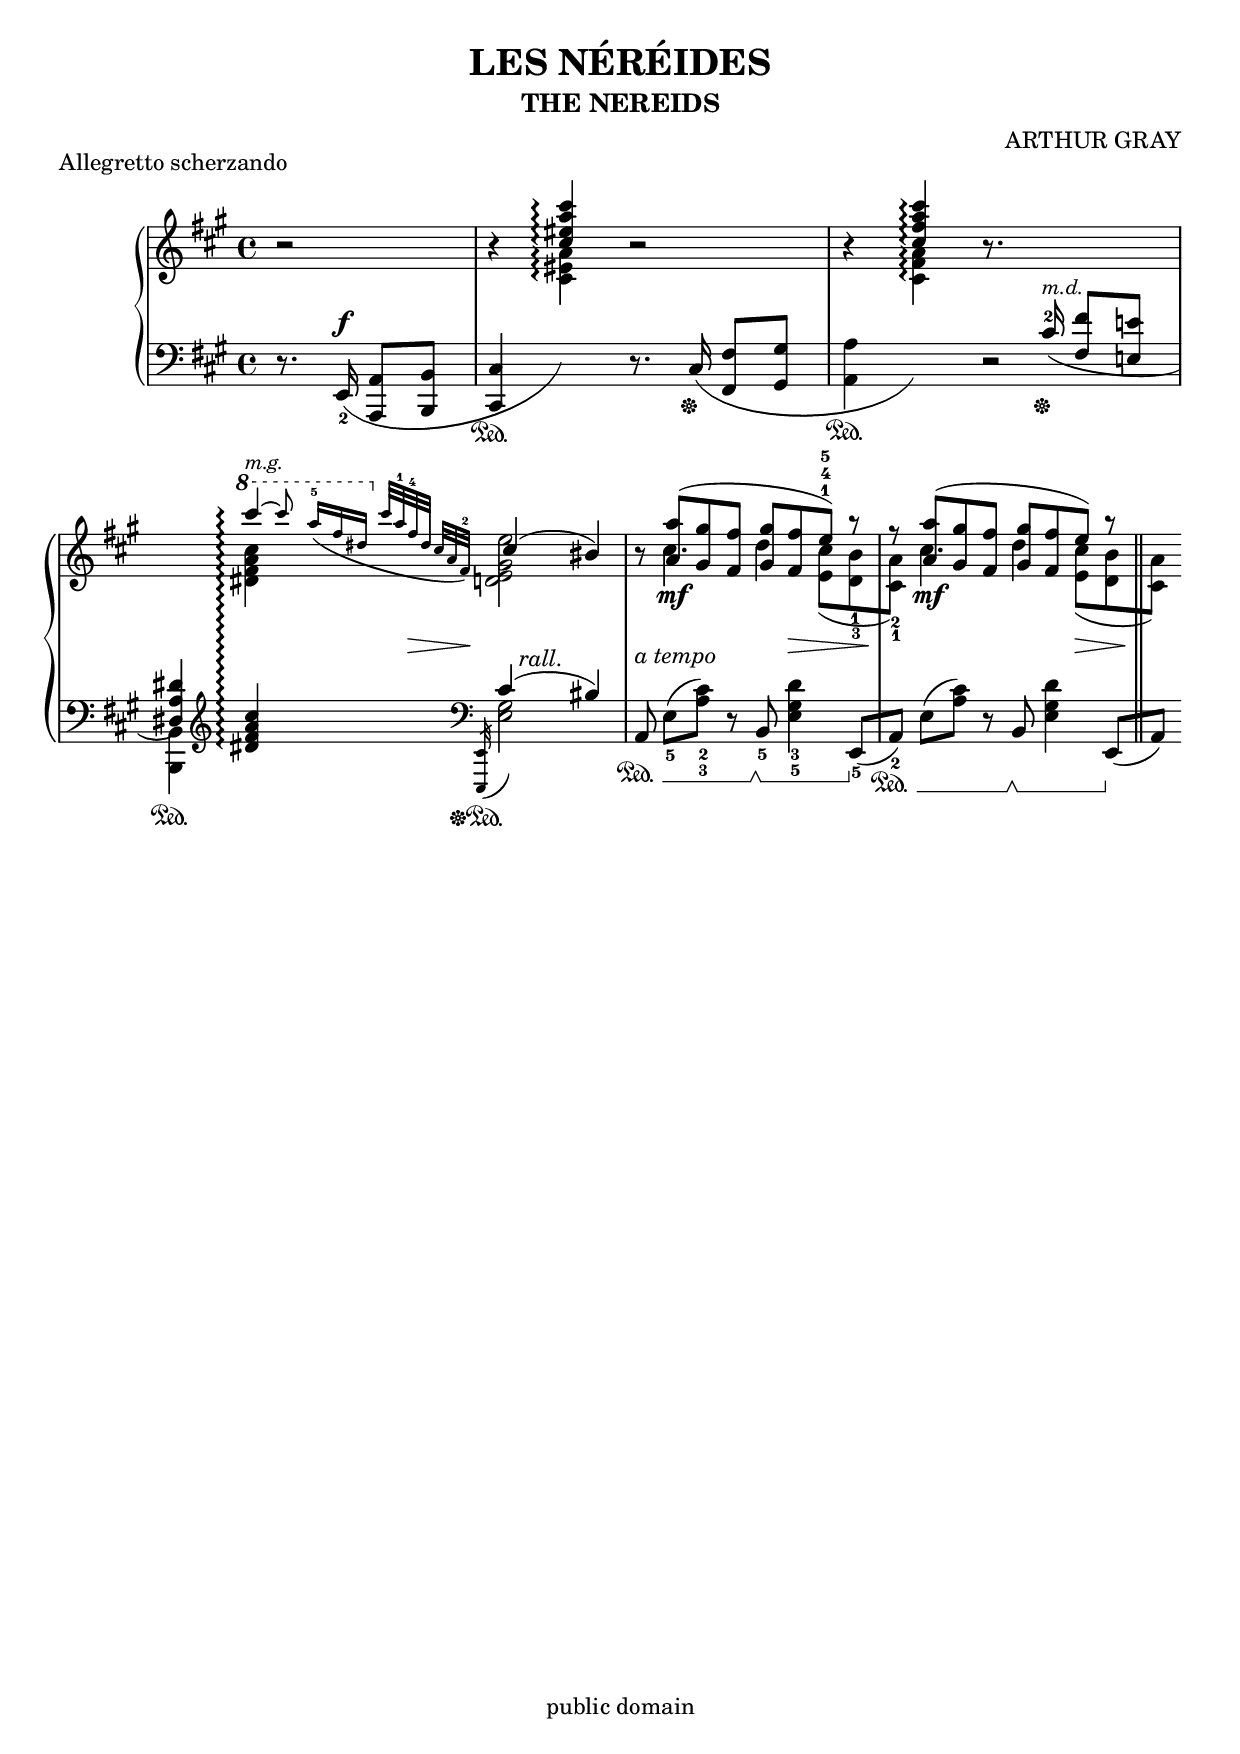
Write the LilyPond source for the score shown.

\version "2.11.38"

\header {
    composer = "ARTHUR GRAY"
    title = "LES NÉRÉIDES"
    subtitle = "THE NEREIDS"
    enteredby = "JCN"
    piece = "Allegretto scherzando"
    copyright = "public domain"
}

%{

Nastiest piece of competition at
http://www.orphee.com/comparison/study.html, see
http://www.orphee.com/comparison/gray.pdf

Lines that contain tweaks (10 currently, not counting reverts) are
marked with %tweak

possibly more impressive to render without tweaks?

  grep -v tweak input/les-nereides.ly >> lnnt.ly
  lilypond lnnt.ly

%}

treble = \new Voice \relative c''{
    \key a \major
    r2
    | %2
    \stemUp
    r4 <cis eis a cis>\arpeggio r2
    | %3
    r4 <cis fis a cis>\arpeggio r8.

    \change Staff=bass

    cis,16^2(^\markup {\small \italic "m.d." }\sustainUp
    <fis fis,>8 <e! e,!>
    | %4
    <dis, a' dis>4)\sustainDown
    
    \change Staff=treble
    
    \slurUp
    \set PianoStaff.connectArpeggios = ##t

    #(set-octavation 1)

    \tieUp
    cis''''4^\markup { \small \italic "m.g." }\arpeggio~
    \grace {
        cis8
	\revert Stem #'direction
	
	a16[-5_( fis dis]
	#(set-octavation 0)
	
	cis32[ a-1 fis-4 dis]   cis[ a  fis)-2]
				% the small grace in lower staff comes after us
	s32
    }


    \stemUp
    cis'4( bis)

    | %5
    r8 <a' a,>8(\mf <gis gis,> <fis fis,>
    
    % \fingerUp
    \override Fingering  #'direction = #UP
    
    <gis gis,> <fis fis,> e)-1-4-5 r

    | %6
    r <a a,>8(\mf <gis gis,> <fis fis,>
    <gis gis,> <fis fis,>  e) r
    
    | %7
    \bar "||"
}

trebleTwo = \new Voice \relative c''{
    \stemDown
    \slurDown
    % \fingerDown
    \override Fingering  #'direction = #DOWN
    s2
    | %1
    s1*2
    | %4
    s4
    <cis' a fis dis>4\arpeggio
    <e, gis, e d!>2
    | %5
    s8 cis4. d4
    % fair to count as one tweak?
    \override Fingering #'add-stem-support = ##t %tweak
    \override Fingering #'padding = #0.15
    \override Fingering #'slur-padding = #0.1
    <cis e,>8[( <d,_3 b'_1>
    | %6
    <cis_1 a'_2>)] cis'4. d4 
    <cis e,>8[( <b d,>
    | %7
    <a cis,>)]
}

bass = \new Voice \relative c{
    \partial 2
    \key a \major
    
    \slurDown
    \dynamicUp

    r8. e,16(\f_2 <a a,>8[ <b b,>]
    | %2
    %\override Staff.SustainPedalLineSpanner #'staff-padding = #5 %tweak
			   
    <cis cis,>4\sustainDown
    \change Staff=treble
    \stemDown
    <a'' eis cis>4)\arpeggio
    
    \change Staff=bass
    \stemNeutral
    
    r8. cis,,16(\sustainUp <fis fis,>8 <gis gis,>
    
    | %3

    <a a,>4\sustainDown
    \change Staff=treble
			
    \stemNeutral
    \stemDown    
    <a' fis cis>)\arpeggio
    \change Staff=bass
    \stemNeutral
    r2
    
    | %4
    \stemDown
    <b,, b,>4
    \clef treble
    \stemNeutral
    <<
        %urg: staff-change: ! on dis
        <cis'' a fis dis!>\arpeggio
    >>
    
    \grace {
	\override Stem  #'stroke-style = #"grace"
  
        s8
        s16 s s
 	s32 s s
	s s s
	\clef bass
	<e,,, e,>32(\sustainUp\sustainDown
    
	\revert Stem #'stroke-style
    }
    <gis' e>2)
    
    | %5
    \slurUp
    
    % \fingerDown
    \override Fingering  #'direction = #DOWN

			   
    %\override Staff.SustainPedalLineSpanner #'staff-padding = #3.5 %tweak
    \set Staff.pedalSustainStyle = #'mixed
    %%a,8 e'[-5(<a-2 cis-3>])

			   
    a,8\sustainDown e'[-5(<a cis>])-2-3
    %%r b,-5 <e-3 gis-5 d'>4
    r b,-5\sustainUp\sustainDown <e gis d'>4-3-5
    \slurNeutral
    e,8[-5(\sustainUp
    
    | %6
    a)-2]\sustainDown
    \slurUp
    e'[(<a cis>)] r b,\sustainUp\sustainDown <e gis d'>4
    \slurNeutral
    e,8[(\sustainUp
    
    | %7
    a)]
}

bassTwo = \new Voice \relative c{
    \skip 2
    \skip 1*2
    \skip 2

    \stemUp
    \slurUp

    cis'4( bis)
}

middleDynamics = {
    %\override Dynamics.TextScript  #'padding = #-1 %tweak
    s2
    s1*2
    | %4
    s2
    \grace {
	s8
	s16 s s
	s32 s
	s\> s
	s32 s s\! s
    
    }
    \textLengthOn
    s32 s-"rall." s s s8 s4
    \textLengthOff
    | %5
    s2-"a tempo" s8
    s \> s s
    | %6 
    s8\!
    s2 s8 s\> s
    | %7
    s8\!
}

theScore = \score{
    \context PianoStaff <<
        \new Staff = "treble" <<
	    \treble
	    \trebleTwo
        >>
	\new Dynamics <<
	    \middleDynamics
	>>
        \new Staff = "bass" <<
	    \clef bass
	    \bass
	    \bassTwo
        >>
    >>
    \layout {
	\context {
	    \Score
	    pedalSustainStrings = #'("Ped." "*Ped." "*")
	    \remove Bar_number_engraver
        }
	\context {
	    \type "Engraver_group"
	    \name Dynamics
	    \consists "Output_property_engraver"
	    \override VerticalAxisGroup #'minimum-Y-extent = #'(0 . 0)

	    \consists "Script_engraver"
	    \consists "Dynamic_engraver"
	    \consists "Text_engraver"

	    %%\override TextScript #'font-size = #1
	    \override TextScript #'font-shape = #'italic

	    \consists "Skip_event_swallow_translator"

	    \consists "Axis_group_engraver"
    	}

	\context {
	    \PianoStaff
	    \accepts Dynamics
        }
    }
}
			   
\book{
    \score { \theScore }
}
    
%%% Local variables:
%%% coding: utf-8
%%% LilyPond-indent-level:2
%%% End:

